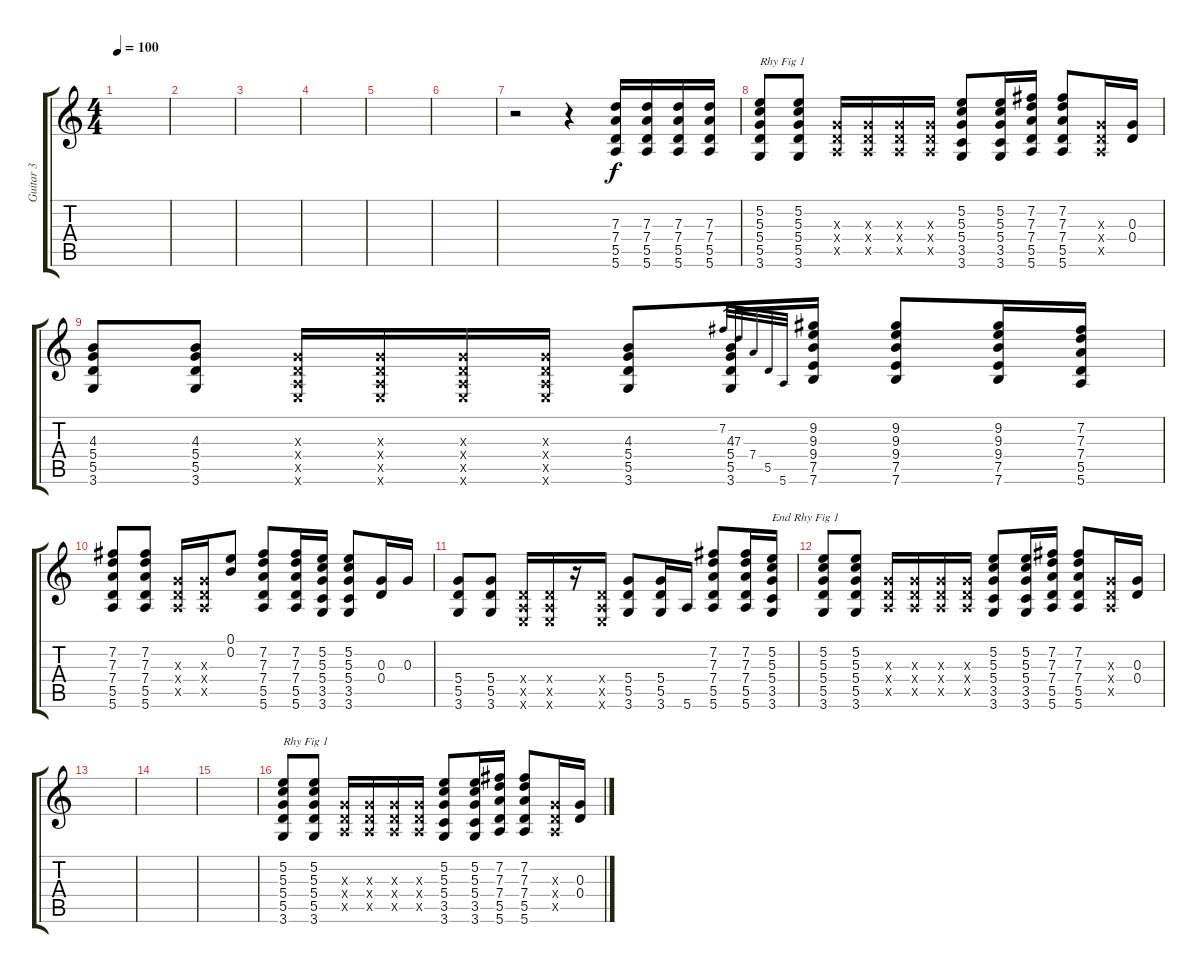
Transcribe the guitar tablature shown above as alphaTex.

\track ("Guitar 3" "Guitar 3") {instrument electricguitarjazz}
\staff {score tabs}
\tuning (E4 B3 G3 D3 A2 E2) {hide}
\ts (4 4)
\tempo 100
\clef g2
\ks c
|
|
|
|
|
|
r.2 r.4 (7.3 7.4 5.5 5.6).16 (7.3 7.4 5.5 5.6).16 (7.3 7.4 5.5 5.6).16 (7.3 7.4 5.5 5.6).16 |
(5.2 5.3 5.4 5.5 3.6).8{txt "Rhy Fig 1"} (5.2 5.3 5.4 5.5 3.6).8 (0.3{x} 0.4{x} 0.5{x}).16 (0.3{x} 0.4{x} 0.5{x}).16 (0.3{x} 0.4{x} 0.5{x}).16 (0.3{x} 0.4{x} 0.5{x}).16 (5.2 5.3 5.4 3.5 3.6).8 (5.2 5.3 5.4 3.5 3.6).16 (7.2 7.3 7.4 5.5 5.6).16 (7.2 7.3 7.4 5.5 5.6).8 (0.3{x} 0.4{x} 0.5{x}).16 (0.3 0.4).16 |
(4.3 5.4 5.5 3.6).8 (4.3 5.4 5.5 3.6).8 (0.3{x} 0.4{x} 0.5{x} 0.6{x}).16 (0.3{x} 0.4{x} 0.5{x} 0.6{x}).16 (0.3{x} 0.4{x} 0.5{x} 0.6{x}).16 (0.3{x} 0.4{x} 0.5{x} 0.6{x}).16 (4.3 5.4 5.5 3.6).8 (4.3 5.4 5.5 3.6).16 7.2.32{gr} 7.3.32{gr} 7.4.32{gr} 5.5.32{gr} 5.6.32{gr} (9.2 9.3 9.4 7.5 7.6).16 (9.2 9.3 9.4 7.5 7.6).8 (9.2 9.3 9.4 7.5 7.6).16 (7.2 7.3 7.4 5.5 5.6).16 |
(7.2 7.3 7.4 5.5 5.6).8 (7.2 7.3 7.4 5.5 5.6).8 (0.3{x} 0.4{x} 0.5{x}).16 (0.3{x} 0.4{x} 0.5{x}).16 (0.1 0.2).8 (7.2 7.3 7.4 5.5 5.6).8 (7.2 7.3 7.4 5.5 5.6).16 (5.2 5.3 5.4 3.5 3.6).16 (5.2 5.3 5.4 3.5 3.6).8 (0.3 0.4).16 0.3.16 |
(5.4 5.5 3.6).8 (5.4 5.5 3.6).8 (0.4{x} 0.5{x} 0.6{x}).16 (0.4{x} 0.5{x} 0.6{x}).16 r.16 (0.4{x} 0.5{x} 0.6{x}).16 (5.4 5.5 3.6).8 (5.4 5.5 3.6).16 5.6.16 (7.2 7.3 7.4 5.5 5.6).8 (7.2 7.3 7.4 5.5 5.6).16 (5.2 5.3 5.4 3.5 3.6).16{txt "End Rhy Fig 1"} |
(5.2 5.3 5.4 5.5 3.6).8 (5.2 5.3 5.4 5.5 3.6).8 (0.3{x} 0.4{x} 0.5{x}).16 (0.3{x} 0.4{x} 0.5{x}).16 (0.3{x} 0.4{x} 0.5{x}).16 (0.3{x} 0.4{x} 0.5{x}).16 (5.2 5.3 5.4 3.5 3.6).8 (5.2 5.3 5.4 3.5 3.6).16 (7.2 7.3 7.4 5.5 5.6).16 (7.2 7.3 7.4 5.5 5.6).8 (0.3{x} 0.4{x} 0.5{x}).16 (0.3 0.4).16 |
|
|
|
(5.2 5.3 5.4 5.5 3.6).8{txt "Rhy Fig 1"} (5.2 5.3 5.4 5.5 3.6).8 (0.3{x} 0.4{x} 0.5{x}).16 (0.3{x} 0.4{x} 0.5{x}).16 (0.3{x} 0.4{x} 0.5{x}).16 (0.3{x} 0.4{x} 0.5{x}).16 (5.2 5.3 5.4 3.5 3.6).8 (5.2 5.3 5.4 3.5 3.6).16 (7.2 7.3 7.4 5.5 5.6).16 (7.2 7.3 7.4 5.5 5.6).8 (0.3{x} 0.4{x} 0.5{x}).16 (0.3 0.4).16
